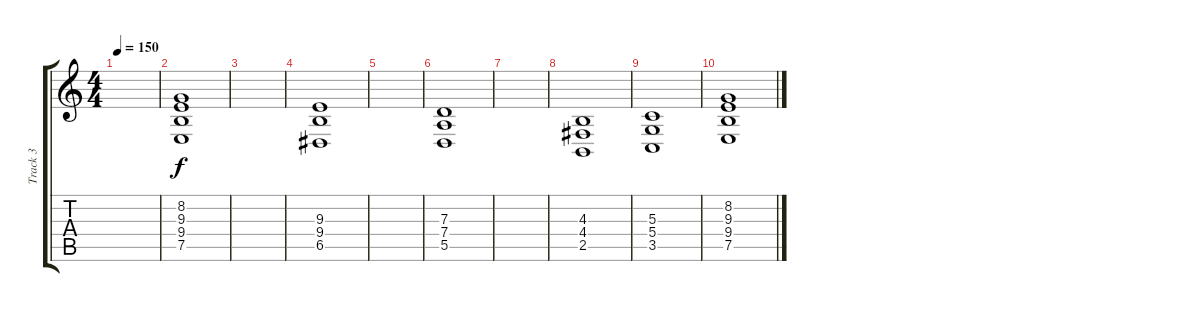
\track ("Track 3" "Track 3") {instrument electricgrandpiano}
\staff {score tabs}
\tuning (E4 B3 G3 D3 A2 E2) {hide}
\ts (4 4)
\tempo 150
\clef g2
\ks c
|
(8.2 9.3 9.4 7.5).1 |
|
(9.3 9.4 6.5).1 |
|
(7.3 7.4 5.5).1 |
|
(4.3 4.4 2.5).1 |
(5.3 5.4 3.5).1 |
(8.2 9.3 9.4 7.5).1
